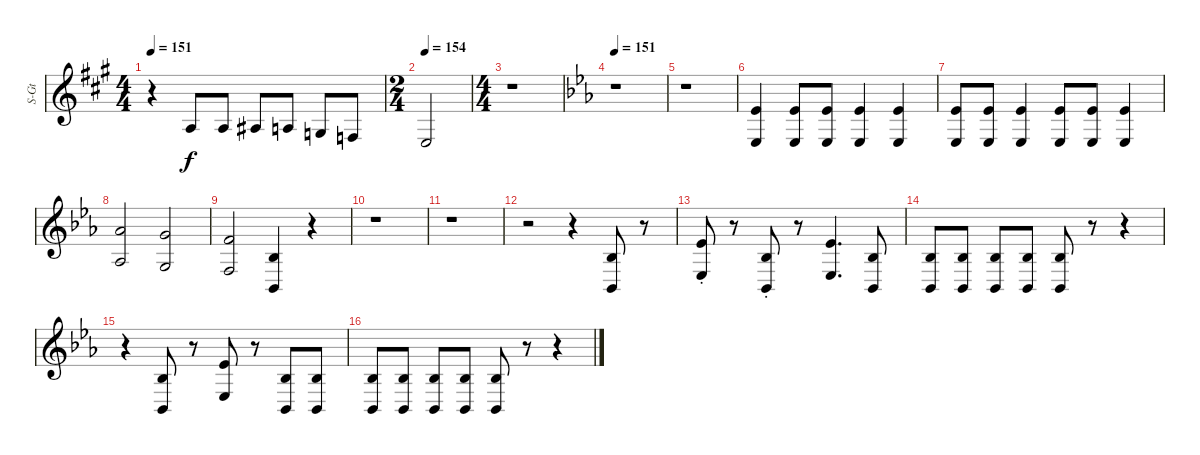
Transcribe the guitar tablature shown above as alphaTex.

\bracketExtendMode groupsimilarinstruments
\otherSystemsTrackNameOrientation horizontal
\track ("Piano (LH)" "S-Gt") {instrument acousticgrandpiano}
\staff {score}
\tuning (F2 C2 F1 C1 F0 C0)
\displaytranspose 12
\ts (4 4)
\tempo 151
\clef g2
\ks a
r.4{dy f} 4.1{acc forcenatural}.8 4.1{acc forcenatural}.8 5.1{acc #}.8 4.1{acc forcenatural}.8 2.1{acc forcenatural}.8 0.1{acc forcenatural}.8 |
\ts (2 4)
\tempo 154
4.2{acc forcenatural}.2 |
\ts (4 4)
r.1 |
\tempo 151
\ks eb
r.1 |
r.1 |
(10.1{acc b} 10.3{acc b}).4 (10.1{acc b} 10.3{acc b}).8 (10.1{acc b} 10.3{acc b}).8 (10.1{acc b} 10.3{acc b}).4 (10.1{acc b} 10.3{acc b}).4 |
(10.1{acc b} 10.3{acc b}).8 (10.1{acc b} 10.3{acc b}).8 (10.1{acc b} 10.3{acc b}).4 (10.1{acc b} 10.3{acc b}).8 (10.1{acc b} 10.3{acc b}).8 (10.1{acc b} 10.3{acc b}).4 |
(15.1{acc b} 15.3{acc b}).2 (14.1{acc forcenatural} 14.3{acc forcenatural}).2 |
(12.1{acc forcenatural} 12.3{acc forcenatural}).2 (10.2{acc b} 10.4{acc b}).4 r.4 |
r.1 |
r.1 |
r.2 r.4 (5.1{acc b} 5.3{acc b}).8 r.8 |
(10.1{st acc b} 10.3{st acc b}).8 r.8 (10.2{st acc b} 10.4{st acc b}).8 r.8 (10.1{acc b} 10.3{acc b}).4{d} (10.2{acc b} 10.4{acc b}).8 |
(10.2{acc b} 10.4{acc b}).8 (10.2{acc b} 10.4{acc b}).8 (10.2{acc b} 10.4{acc b}).8 (10.2{acc b} 10.4{acc b}).8 (10.2{acc b} 10.4{acc b}).8 r.8 r.4 |
r.4 (10.2{acc b} 10.4{acc b}).8 r.8 (10.1{acc b} 10.3{acc b}).8 r.8 (10.2{acc b} 10.4{acc b}).8 (10.2{acc b} 10.4{acc b}).8 |
(10.2{acc b} 10.4{acc b}).8 (10.2{acc b} 10.4{acc b}).8 (10.2{acc b} 10.4{acc b}).8 (10.2{acc b} 10.4{acc b}).8 (10.2{acc b} 10.4{acc b}).8 r.8 r.4
